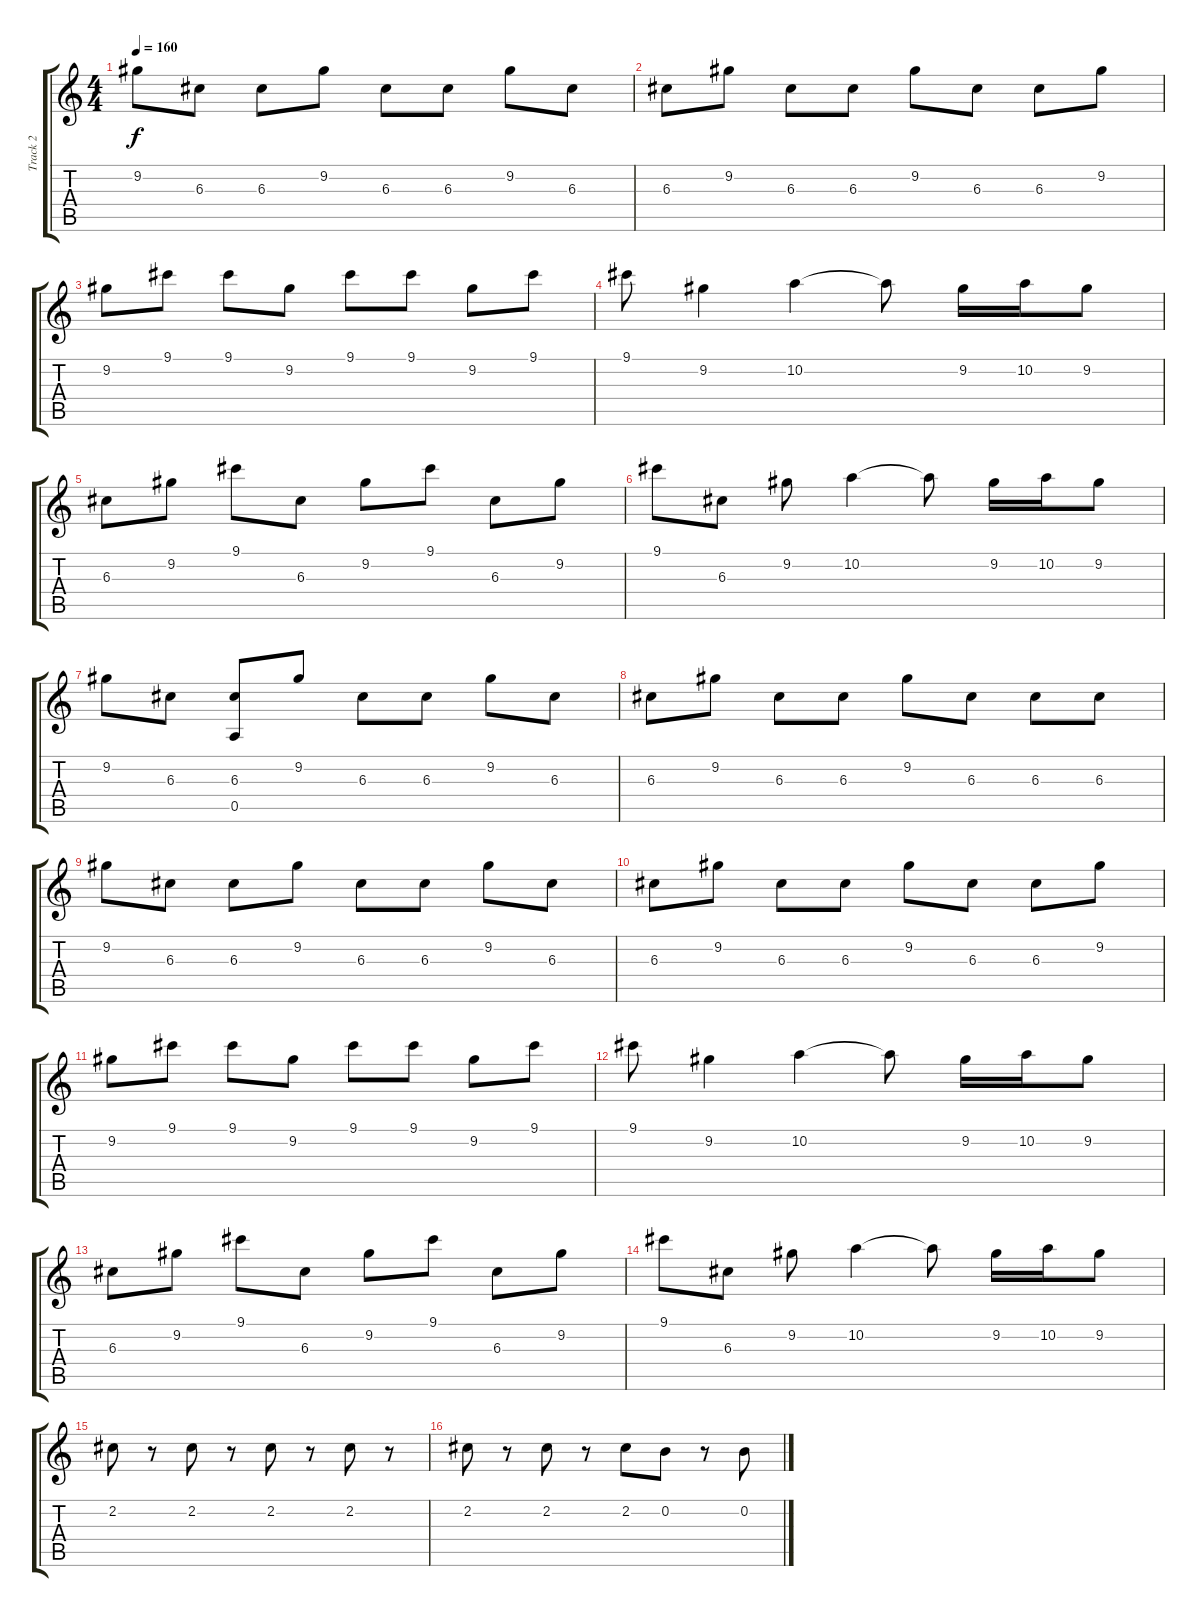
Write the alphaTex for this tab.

\track ("Track 2" "Track 2") {instrument distortionguitar}
\staff {score tabs}
\tuning (E4 B3 G3 D3 A2 D2) {hide}
\ts (4 4)
\tempo 160
\clef g2
\ks c
9.2.8{dy f} 6.3.8 6.3.8 9.2.8 6.3.8 6.3.8 9.2.8 6.3.8 |
6.3.8 9.2.8 6.3.8 6.3.8 9.2.8 6.3.8 6.3.8 9.2.8 |
9.2.8 9.1.8 9.1.8 9.2.8 9.1.8 9.1.8 9.2.8 9.1.8 |
9.1.8 9.2.4 10.2.4 10.2{t}.8 9.2.16 10.2.16 9.2.8 |
6.3.8 9.2.8 9.1.8 6.3.8 9.2.8 9.1.8 6.3.8 9.2.8 |
9.1.8 6.3.8 9.2.8 10.2.4 10.2{t}.8 9.2.16 10.2.16 9.2.8 |
9.2.8 6.3.8 (6.3 0.5).8 9.2.8 6.3.8 6.3.8 9.2.8 6.3.8 |
6.3.8 9.2.8 6.3.8 6.3.8 9.2.8 6.3.8 6.3.8 6.3.8 |
9.2.8 6.3.8 6.3.8 9.2.8 6.3.8 6.3.8 9.2.8 6.3.8 |
6.3.8 9.2.8 6.3.8 6.3.8 9.2.8 6.3.8 6.3.8 9.2.8 |
9.2.8 9.1.8 9.1.8 9.2.8 9.1.8 9.1.8 9.2.8 9.1.8 |
9.1.8 9.2.4 10.2.4 10.2{t}.8 9.2.16 10.2.16 9.2.8 |
6.3.8 9.2.8 9.1.8 6.3.8 9.2.8 9.1.8 6.3.8 9.2.8 |
9.1.8 6.3.8 9.2.8 10.2.4 10.2{t}.8 9.2.16 10.2.16 9.2.8 |
2.2.8 r.8 2.2.8 r.8 2.2.8 r.8 2.2.8 r.8 |
2.2.8 r.8 2.2.8 r.8 2.2.8 0.2.8 r.8 0.2.8
